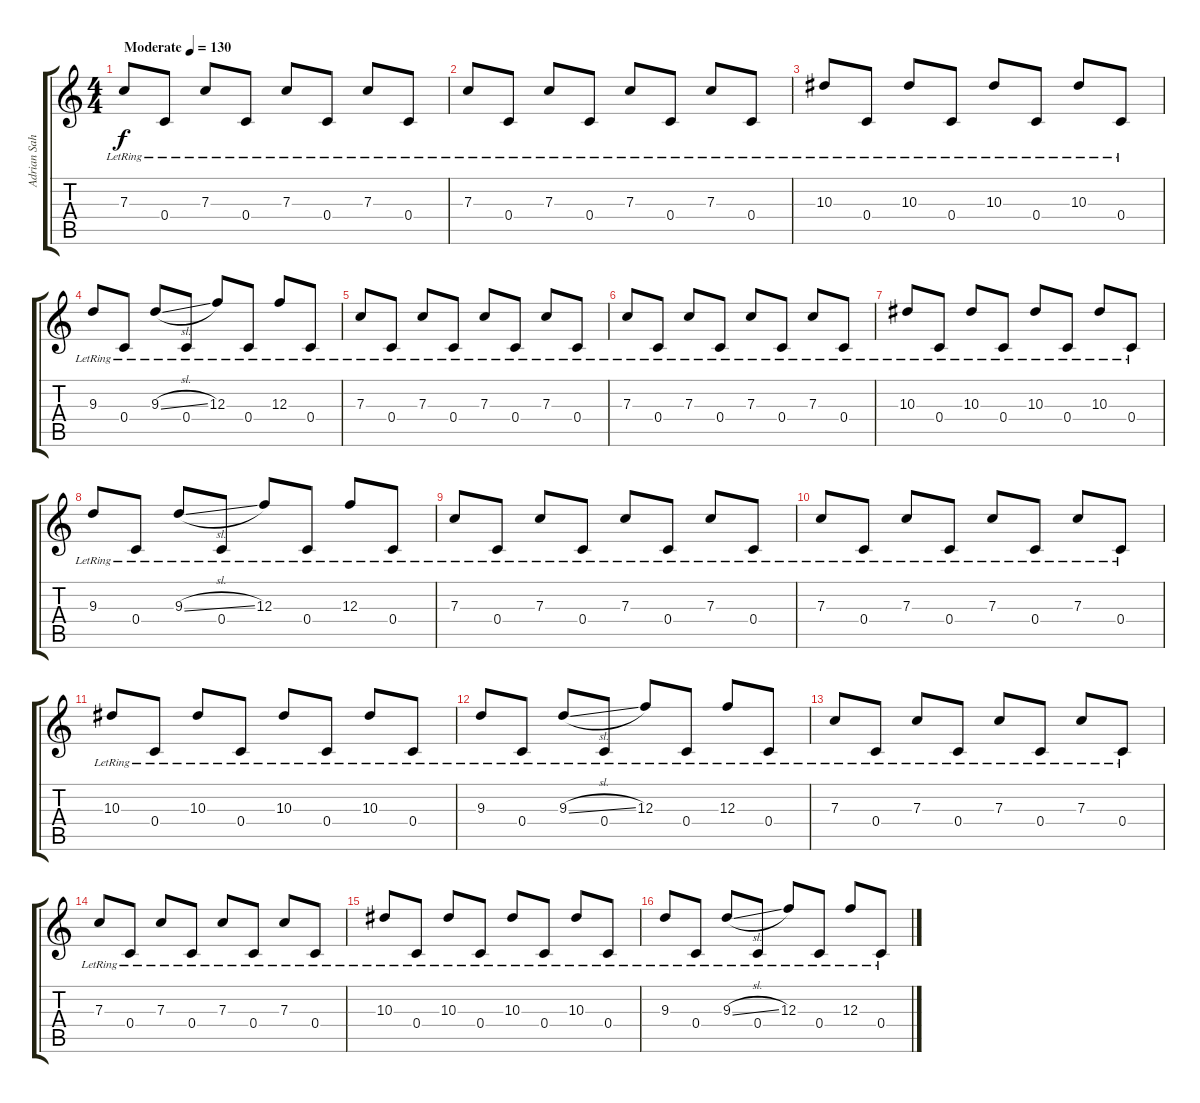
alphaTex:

\track ("Adrian Sahid" "Adrian Sah") {instrument overdrivenguitar}
\staff {score tabs}
\tuning (D4 A3 F3 C3 G2 C2) {hide}
\ts (4 4)
\tempo (130 "Moderate")
\clef g2
\ks c
7.3{lr}.8{dy f instrument electricguitarclean} 0.4{lr}.8 7.3{lr}.8 0.4{lr}.8 7.3{lr}.8 0.4{lr}.8 7.3{lr}.8 0.4{lr}.8 |
7.3{lr}.8 0.4{lr}.8 7.3{lr}.8 0.4{lr}.8 7.3{lr}.8 0.4{lr}.8 7.3{lr}.8 0.4{lr}.8 |
10.3{lr}.8 0.4{lr}.8 10.3{lr}.8 0.4{lr}.8 10.3{lr}.8 0.4{lr}.8 10.3{lr}.8 0.4{lr}.8 |
9.3{lr}.8 0.4{lr}.8 9.3{sl lr}.8 0.4{lr}.8 12.3{lr}.8 0.4{lr}.8 12.3{lr}.8 0.4{lr}.8 |
7.3{lr}.8 0.4{lr}.8 7.3{lr}.8 0.4{lr}.8 7.3{lr}.8 0.4{lr}.8 7.3{lr}.8 0.4{lr}.8 |
7.3{lr}.8 0.4{lr}.8 7.3{lr}.8 0.4{lr}.8 7.3{lr}.8 0.4{lr}.8 7.3{lr}.8 0.4{lr}.8 |
10.3{lr}.8 0.4{lr}.8 10.3{lr}.8 0.4{lr}.8 10.3{lr}.8 0.4{lr}.8 10.3{lr}.8 0.4{lr}.8 |
9.3{lr}.8 0.4{lr}.8 9.3{sl lr}.8 0.4{lr}.8 12.3{lr}.8 0.4{lr}.8 12.3{lr}.8 0.4{lr}.8 |
7.3{lr}.8 0.4{lr}.8 7.3{lr}.8 0.4{lr}.8 7.3{lr}.8 0.4{lr}.8 7.3{lr}.8 0.4{lr}.8 |
7.3{lr}.8 0.4{lr}.8 7.3{lr}.8 0.4{lr}.8 7.3{lr}.8 0.4{lr}.8 7.3{lr}.8 0.4{lr}.8 |
10.3{lr}.8 0.4{lr}.8 10.3{lr}.8 0.4{lr}.8 10.3{lr}.8 0.4{lr}.8 10.3{lr}.8 0.4{lr}.8 |
9.3{lr}.8 0.4{lr}.8 9.3{sl lr}.8 0.4{lr}.8 12.3{lr}.8 0.4{lr}.8 12.3{lr}.8 0.4{lr}.8 |
7.3{lr}.8 0.4{lr}.8 7.3{lr}.8 0.4{lr}.8 7.3{lr}.8 0.4{lr}.8 7.3{lr}.8 0.4{lr}.8 |
7.3{lr}.8 0.4{lr}.8 7.3{lr}.8 0.4{lr}.8 7.3{lr}.8 0.4{lr}.8 7.3{lr}.8 0.4{lr}.8 |
10.3{lr}.8 0.4{lr}.8 10.3{lr}.8 0.4{lr}.8 10.3{lr}.8 0.4{lr}.8 10.3{lr}.8 0.4{lr}.8 |
9.3{lr}.8 0.4{lr}.8 9.3{sl lr}.8 0.4{lr}.8 12.3{lr}.8 0.4{lr}.8 12.3{lr}.8 0.4{lr}.8
